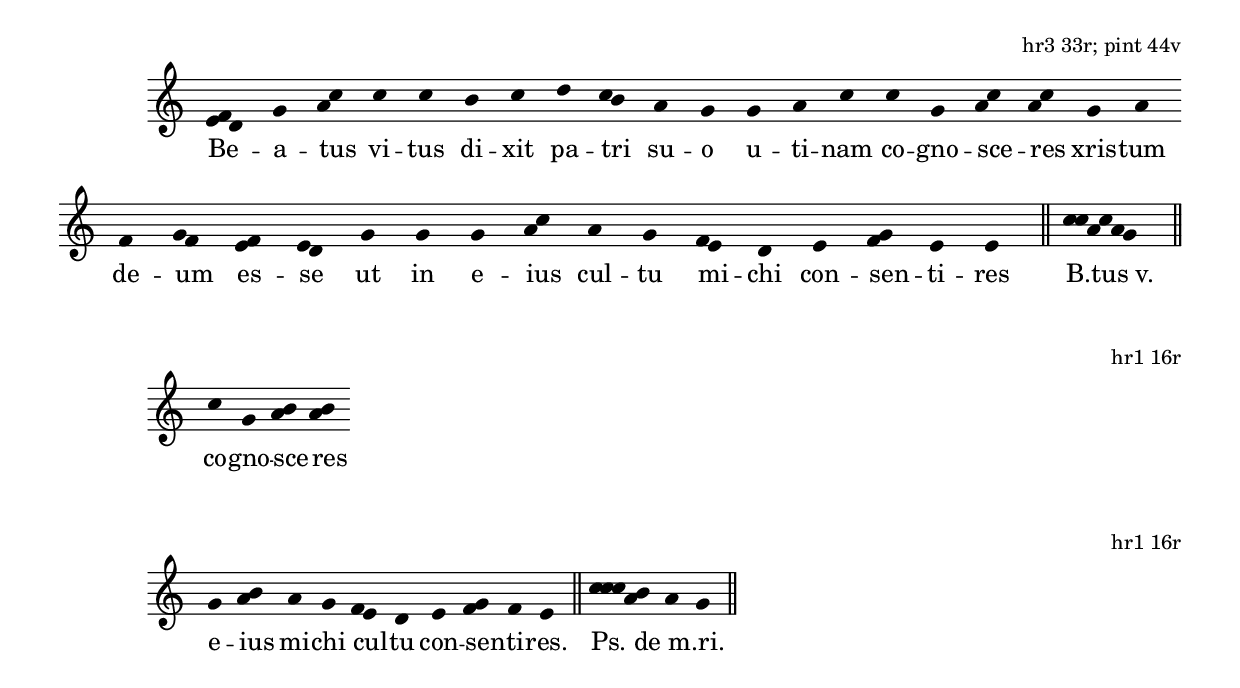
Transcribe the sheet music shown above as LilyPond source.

\version "2.19.32"

\include "../lib/synopsis.ily"

\score {
  \transpose c c' {
    \plainchant
    \melisma { e f d } g \melisma { a c' } \bar "" c' c' \bar ""
    b c' \bar "" d' \melisma { c' b } \bar "" a g \bar ""
    g a c' \bar "" c' g \melisma { a c' } \melisma { a c' } \bar ""
    g a \bar "" f \melisma { g f } \bar "" \melisma { e f } \melisma { e d } \bar ""
    g \bar "" g \bar "" g \melisma { a c' } \bar "" a g \bar ""
    \melisma { f e } d \bar "" e \melisma { f g } e e \bar "||"

    \melisma { c' c' a c' a g } \bar "||"
  }
  \addlyrics {
    Be -- a -- tus vi -- tus
    di -- xit pa -- tri su -- o
    u -- ti -- nam co -- gno -- sce -- res
    xris -- tum de -- um es -- se
    ut in e -- ius cul -- tu
    mi -- chi con -- sen -- ti -- res

    B.tus_v.
  }
  \header {
    fontes = "hr3 33r; pint 44v"
  }
}

\score {
  \transpose c c' {
    \plainchant
    c' g \melisma { a b } \melisma { a b }
  }
  \addlyrics {
    co -- gno -- sce -- res
  }
  \header {
    fontes = "hr1 16r"
  }
}

\score {
  \transpose c c' {
    \plainchant
    g \melisma { a b } a g \melisma { f e } d
    e \melisma { f g } f e \bar "||"

    \melisma { c' c' c' } \melisma { a b } a g \bar "||"
  }
  \addlyrics {
    e -- ius mi -- chi cul -- tu
    con -- sen -- ti -- res.

    Ps._de_m.ri.
  }
  \header {
    fontes = "hr1 16r"
  }
}
